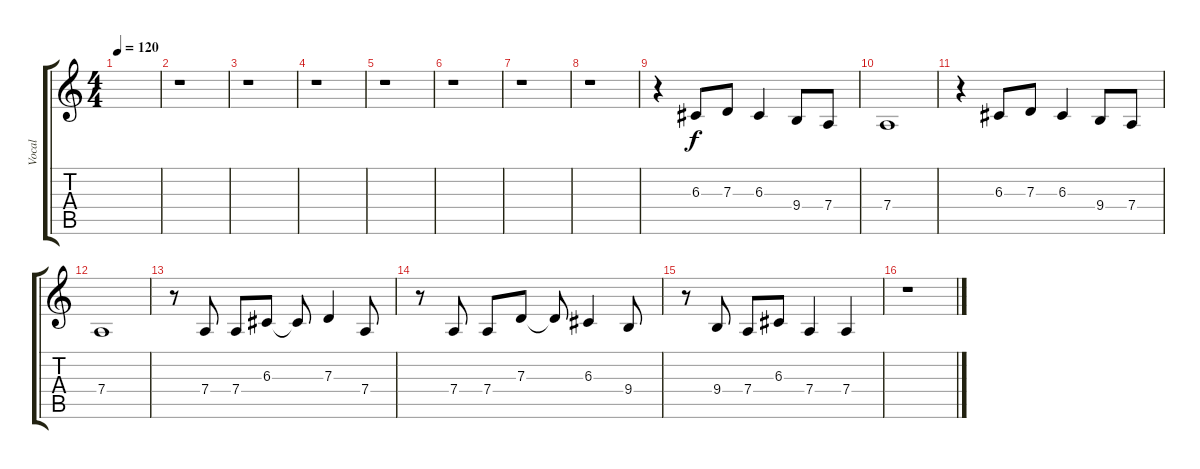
\track ("Vocal" "Vocal") {instrument altosax}
\staff {score tabs}
\tuning (E4 B3 G3 D3 A2 E2) {hide}
\ts (4 4)
\tempo 120
\clef g2
\ks c
|
r.1 |
r.1 |
r.1 |
r.1 |
r.1 |
r.1 |
r.1 |
r.4 6.3.8 7.3.8 6.3.4 9.4.8 7.4.8 |
7.4.1 |
r.4 6.3.8 7.3.8 6.3.4 9.4.8 7.4.8 |
7.4.1 |
r.8 7.4.8 7.4.8 6.3.8 6.3{t}.8 7.3.4 7.4.8 |
r.8 7.4.8 7.4.8 7.3.8 7.3{t}.8 6.3.4 9.4.8 |
r.8 9.4.8 7.4.8 6.3.8 7.4.4 7.4.4 |
r.1
